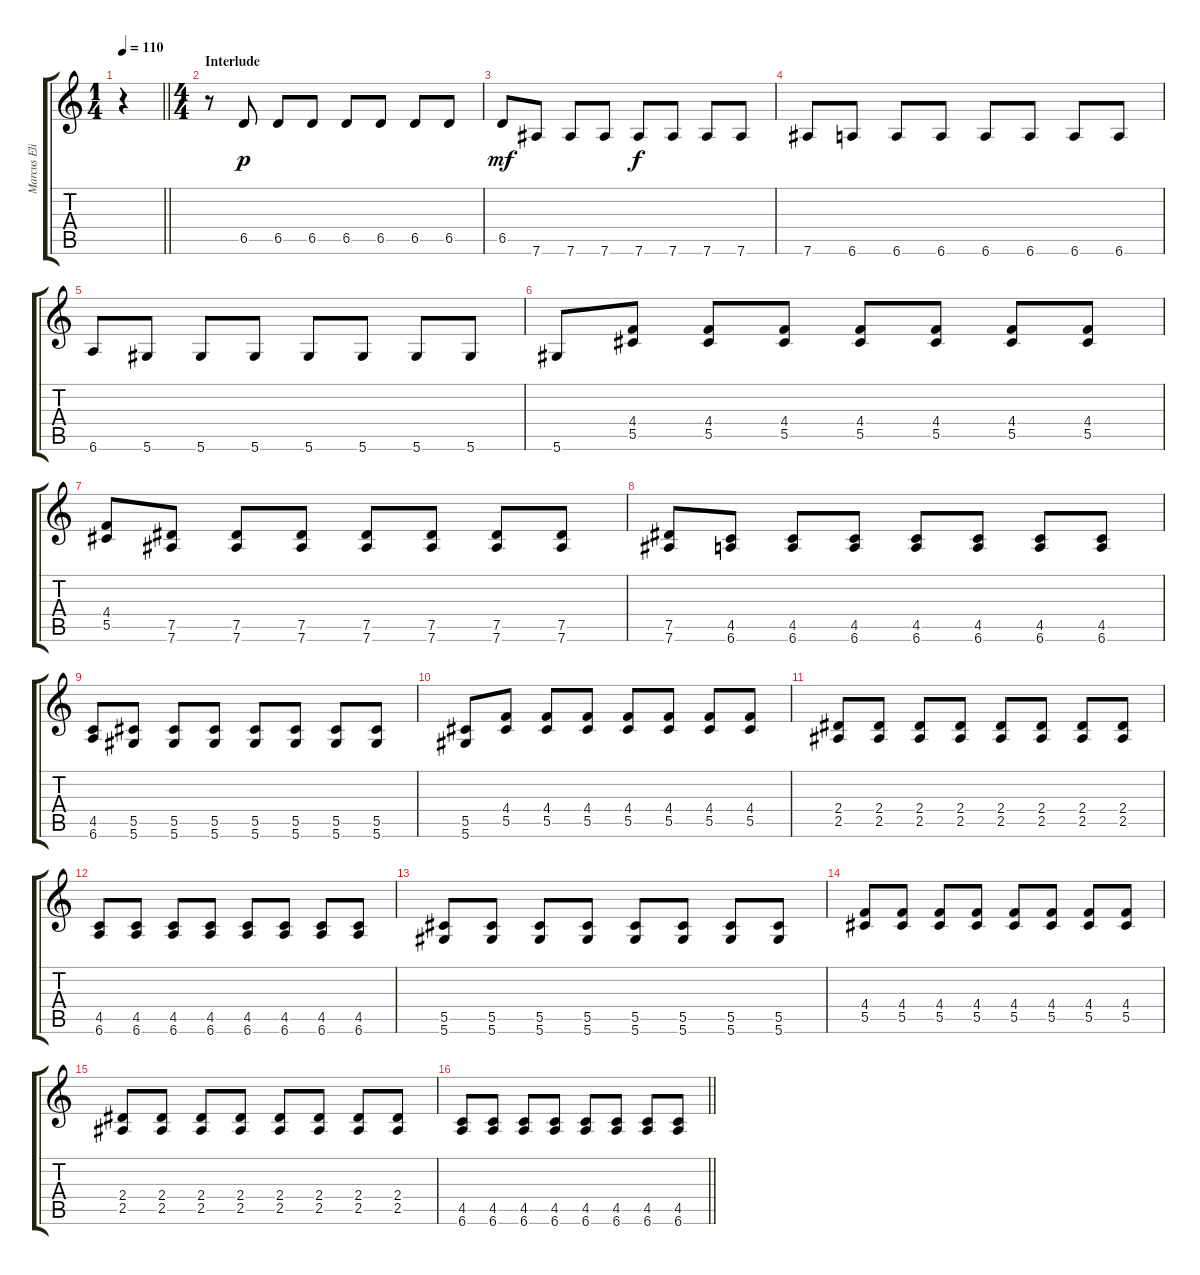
\track ("Marcus Eliopulos" "Marcus Eli") {instrument overdrivenguitar}
\staff {score tabs}
\tuning (Eb4 Bb3 Gb3 Db3 Ab2 Eb2) {hide}
\ts (1 4)
\tempo 110
\clef g2
\barLineRight lightlight
\ks c
r.4{dy f} |
\ts (4 4)
\section ("" "Interlude")
r.8 6.5.8{dy p} 6.5.8 6.5.8 6.5.8 6.5.8 6.5.8 6.5.8 |
6.5.8{dy mf} 7.6.8 7.6.8 7.6.8 7.6.8{dy f} 7.6.8 7.6.8 7.6.8 |
7.6.8 6.6.8 6.6.8 6.6.8 6.6.8 6.6.8 6.6.8 6.6.8 |
6.6.8 5.6.8 5.6.8 5.6.8 5.6.8 5.6.8 5.6.8 5.6.8 |
5.6.8 (4.4 5.5).8 (4.4 5.5).8 (4.4 5.5).8 (4.4 5.5).8 (4.4 5.5).8 (4.4 5.5).8 (4.4 5.5).8 |
(4.4 5.5).8 (7.5 7.6).8 (7.5 7.6).8 (7.5 7.6).8 (7.5 7.6).8 (7.5 7.6).8 (7.5 7.6).8 (7.5 7.6).8 |
(7.5 7.6).8 (4.5 6.6).8 (4.5 6.6).8 (4.5 6.6).8 (4.5 6.6).8 (4.5 6.6).8 (4.5 6.6).8 (4.5 6.6).8 |
(4.5 6.6).8 (5.5 5.6).8 (5.5 5.6).8 (5.5 5.6).8 (5.5 5.6).8 (5.5 5.6).8 (5.5 5.6).8 (5.5 5.6).8 |
(5.5 5.6).8 (4.4 5.5).8 (4.4 5.5).8 (4.4 5.5).8 (4.4 5.5).8 (4.4 5.5).8 (4.4 5.5).8 (4.4 5.5).8 |
(2.4 2.5).8 (2.4 2.5).8 (2.4 2.5).8 (2.4 2.5).8 (2.4 2.5).8 (2.4 2.5).8 (2.4 2.5).8 (2.4 2.5).8 |
(4.5 6.6).8 (4.5 6.6).8 (4.5 6.6).8 (4.5 6.6).8 (4.5 6.6).8 (4.5 6.6).8 (4.5 6.6).8 (4.5 6.6).8 |
(5.5 5.6).8 (5.5 5.6).8 (5.5 5.6).8 (5.5 5.6).8 (5.5 5.6).8 (5.5 5.6).8 (5.5 5.6).8 (5.5 5.6).8 |
(4.4 5.5).8 (4.4 5.5).8 (4.4 5.5).8 (4.4 5.5).8 (4.4 5.5).8 (4.4 5.5).8 (4.4 5.5).8 (4.4 5.5).8 |
(2.4 2.5).8 (2.4 2.5).8 (2.4 2.5).8 (2.4 2.5).8 (2.4 2.5).8 (2.4 2.5).8 (2.4 2.5).8 (2.4 2.5).8 |
\barLineRight lightlight
(4.5 6.6).8 (4.5 6.6).8 (4.5 6.6).8 (4.5 6.6).8 (4.5 6.6).8 (4.5 6.6).8 (4.5 6.6).8 (4.5 6.6).8
